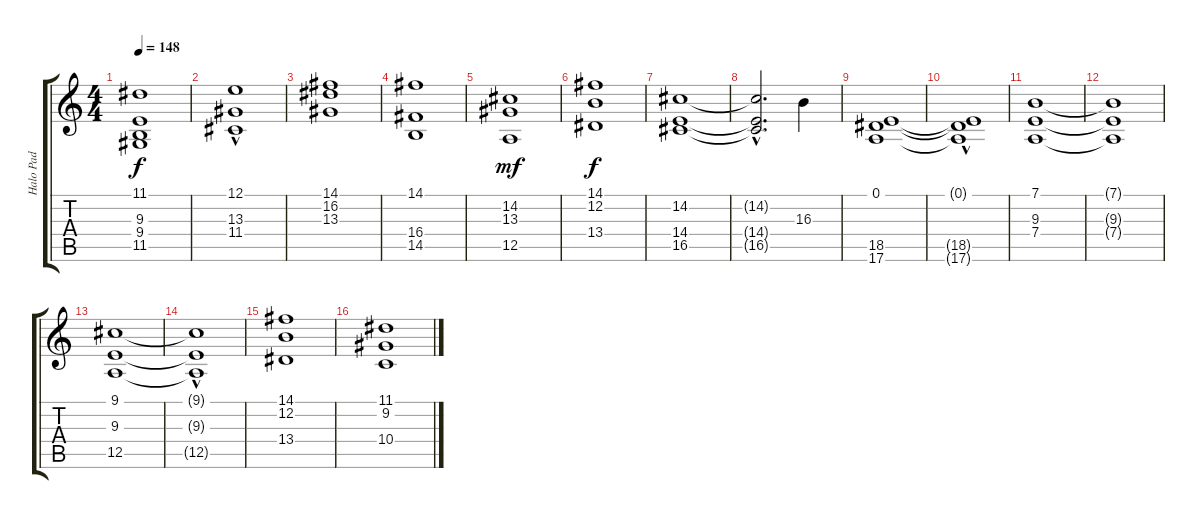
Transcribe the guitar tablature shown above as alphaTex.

\track ("Halo Pad" "Halo Pad") {instrument pad7halo}
\staff {score tabs}
\tuning (E4 B3 G3 D3 A2 E2) {hide}
\ts (4 4)
\tempo 148
\clef g2
\ks c
(11.1 9.3 9.4 11.5).1{dy f} |
(12.1{hac} 13.3 11.4).1 |
(14.1 16.2 13.3).1 |
(14.1 16.4 14.5).1 |
(14.2 13.3 12.5).1{dy mf} |
(14.1 12.2 13.4).1{dy f} |
(14.2 14.4 16.5).1 |
(14.2{hac t} 14.4{t} 16.5{t}).2{d} 16.3.4 |
(0.1 18.5 17.6).1 |
(0.1{hac t} 18.5{t} 17.6{t}).1 |
(7.1 9.3 7.4).1 |
(7.1{t} 9.3{t} 7.4{t}).1 |
(9.1 9.3 12.5).1 |
(9.1{t} 9.3{t} 12.5{hac t}).1 |
(14.1 12.2 13.4).1 |
(11.1 9.2 10.4).1
